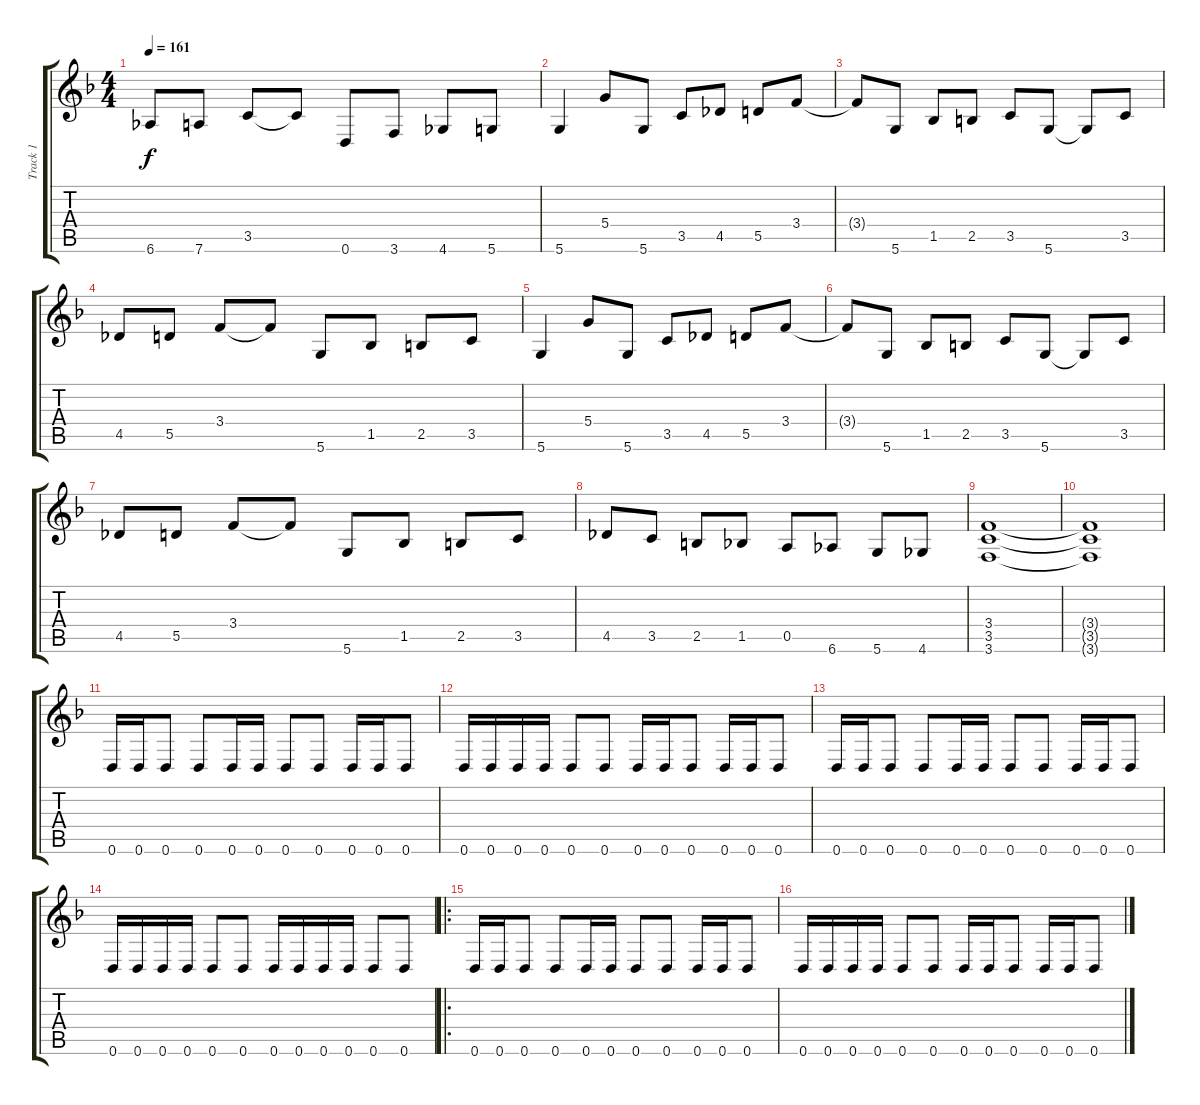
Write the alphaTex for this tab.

\track ("Track 1" "Track 1") {instrument distortionguitar}
\staff {score tabs}
\tuning (E4 B3 G3 D3 A2 D2) {hide}
\ts (4 4)
\tempo 161
\clef g2
\ks f
6.6.8{dy f} 7.6.8 3.5.8 3.5{t}.8 0.6.8 3.6.8 4.6.8 5.6.8 |
5.6.4 5.4.8 5.6.8 3.5.8 4.5.8 5.5.8 3.4.8 |
3.4{t}.8 5.6.8 1.5.8 2.5.8 3.5.8 5.6.8 5.6{t}.8 3.5.8 |
4.5.8 5.5.8 3.4.8 3.4{t}.8 5.6.8 1.5.8 2.5.8 3.5.8 |
5.6.4 5.4.8 5.6.8 3.5.8 4.5.8 5.5.8 3.4.8 |
3.4{t}.8 5.6.8 1.5.8 2.5.8 3.5.8 5.6.8 5.6{t}.8 3.5.8 |
4.5.8 5.5.8 3.4.8 3.4{t}.8 5.6.8 1.5.8 2.5.8 3.5.8 |
4.5.8 3.5.8 2.5.8 1.5.8 0.5.8 6.6.8 5.6.8 4.6.8 |
(3.4 3.5 3.6).1 |
(3.4{t} 3.5{t} 3.6{t}).1 |
0.6.16 0.6.16 0.6.8 0.6.8 0.6.16 0.6.16 0.6.8 0.6.8 0.6.16 0.6.16 0.6.8 |
0.6.16 0.6.16 0.6.16 0.6.16 0.6.8 0.6.8 0.6.16 0.6.16 0.6.8 0.6.16 0.6.16 0.6.8 |
0.6.16 0.6.16 0.6.8 0.6.8 0.6.16 0.6.16 0.6.8 0.6.8 0.6.16 0.6.16 0.6.8 |
0.6.16 0.6.16 0.6.16 0.6.16 0.6.8 0.6.8 0.6.16 0.6.16 0.6.16 0.6.16 0.6.8 0.6.8 |
\ro
0.6.16 0.6.16 0.6.8 0.6.8 0.6.16 0.6.16 0.6.8 0.6.8 0.6.16 0.6.16 0.6.8 |
0.6.16 0.6.16 0.6.16 0.6.16 0.6.8 0.6.8 0.6.16 0.6.16 0.6.8 0.6.16 0.6.16 0.6.8
